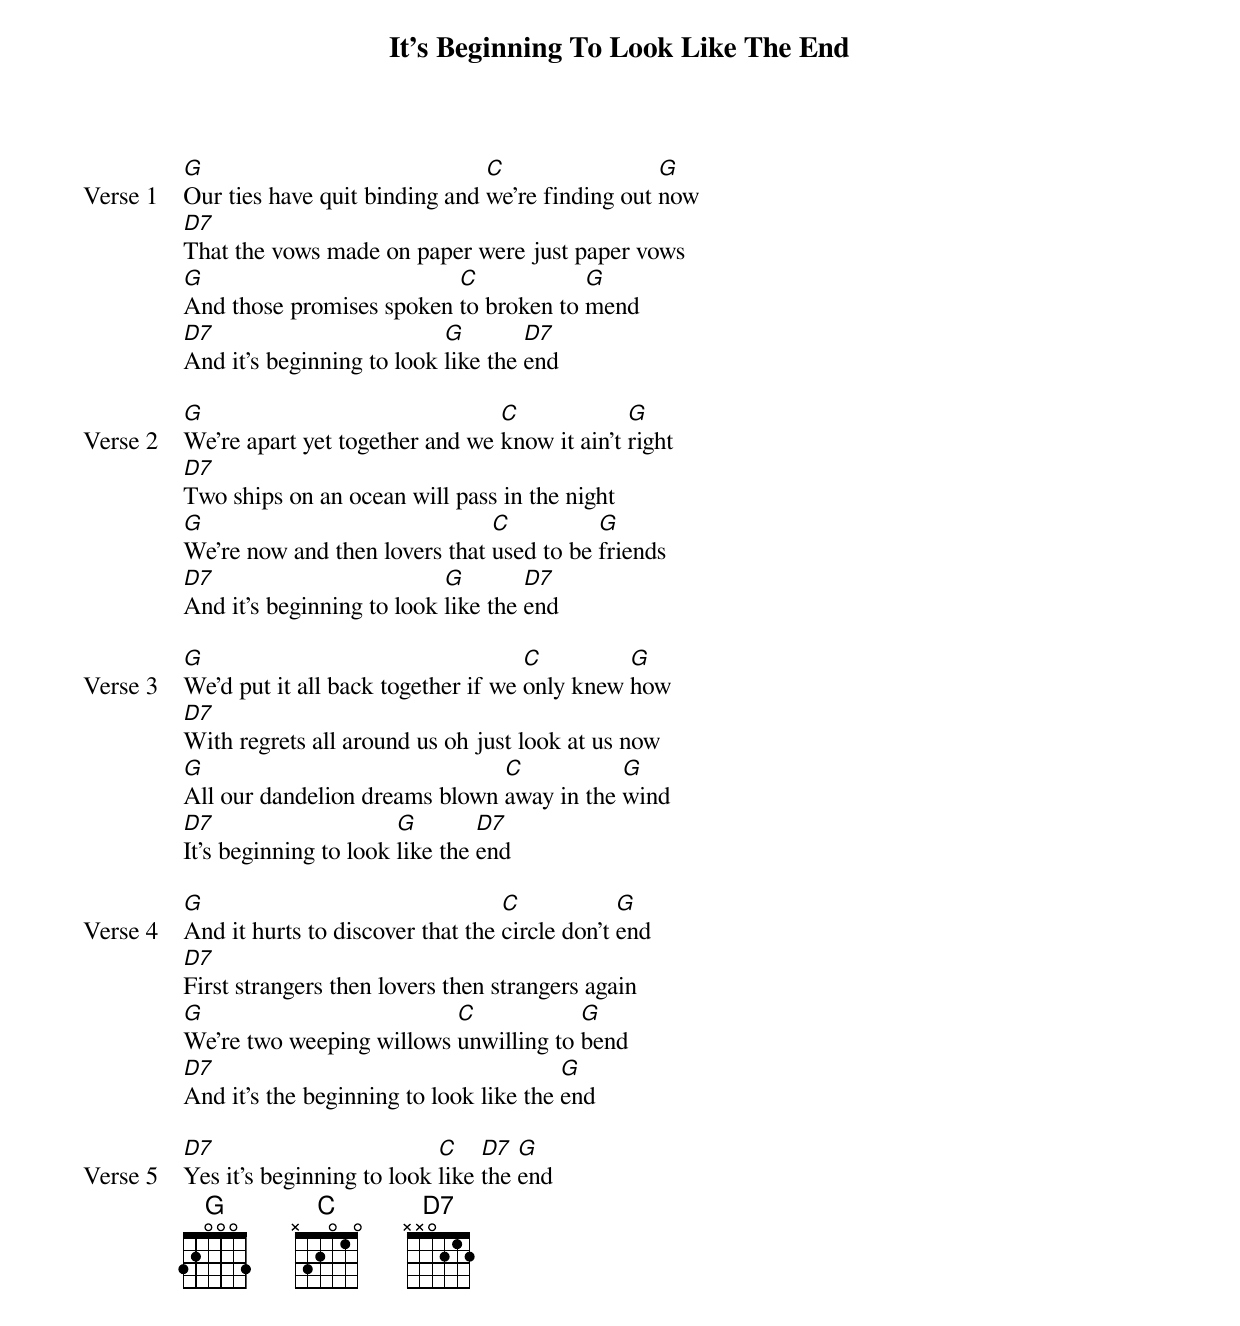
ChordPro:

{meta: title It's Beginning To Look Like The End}
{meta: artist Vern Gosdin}
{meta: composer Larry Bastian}

{start_of_verse: Verse 1}
[G]Our ties have quit binding and [C]we're finding out [G]now
[D7]That the vows made on paper were just paper vows
[G]And those promises spoken [C]to broken to [G]mend
[D7]And it's beginning to look [G]like the [D7]end
{end_of_verse}

{start_of_verse: Verse 2}
[G]We're apart yet together and we [C]know it ain't [G]right
[D7]Two ships on an ocean will pass in the night
[G]We're now and then lovers that [C]used to be [G]friends
[D7]And it's beginning to look [G]like the [D7]end
{end_of_verse}

{start_of_verse: Verse 3}
[G]We'd put it all back together if we [C]only knew [G]how
[D7]With regrets all around us oh just look at us now
[G]All our dandelion dreams blown [C]away in the [G]wind
[D7]It's beginning to look [G]like the [D7]end
{end_of_verse}

{start_of_verse: Verse 4}
[G]And it hurts to discover that the [C]circle don't [G]end
[D7]First strangers then lovers then strangers again
[G]We're two weeping willows [C]unwilling to [G]bend
[D7]And it's the beginning to look like the [G]end
{end_of_verse}

{start_of_verse: Verse 5}
[D7]Yes it's beginning to look [C]like [D7]the [G]end
{end_of_verse}
